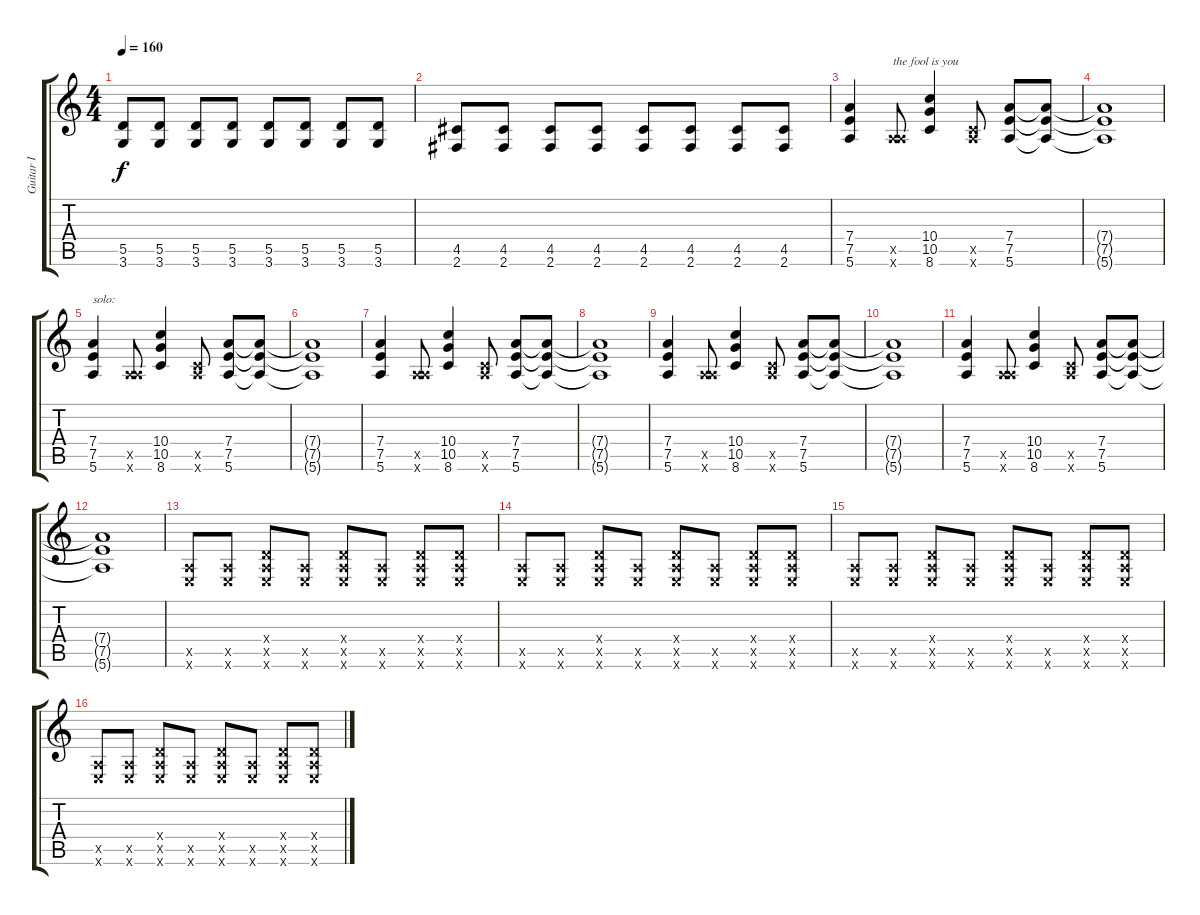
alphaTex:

\track ("Guitar I" "Guitar I") {instrument distortionguitar}
\staff {score tabs}
\tuning (E4 B3 G3 D3 A2 E2) {hide}
\ts (4 4)
\tempo 160
\clef g2
\ks c
(5.5 3.6).8{dy f} (5.5 3.6).8 (5.5 3.6).8 (5.5 3.6).8 (5.5 3.6).8 (5.5 3.6).8 (5.5 3.6).8 (5.5 3.6).8 |
(4.5 2.6).8 (4.5 2.6).8 (4.5 2.6).8 (4.5 2.6).8 (4.5 2.6).8 (4.5 2.6).8 (4.5 2.6).8 (4.5 2.6).8 |
(7.4 7.5 5.6).4 (0.5{x} 5.6{x}).8{txt "the fool is you"} (10.4 10.5 8.6).4 (0.5{x} 8.6{x}).8 (7.4 7.5 5.6).8 (7.4{t} 7.5{t} 5.6{t}).8 |
(7.4{t} 7.5{t} 5.6{t}).1 |
(7.4 7.5 5.6).4{txt "solo:"} (0.5{x} 5.6{x}).8 (10.4 10.5 8.6).4 (0.5{x} 8.6{x}).8 (7.4 7.5 5.6).8 (7.4{t} 7.5{t} 5.6{t}).8 |
(7.4{t} 7.5{t} 5.6{t}).1 |
(7.4 7.5 5.6).4 (0.5{x} 5.6{x}).8 (10.4 10.5 8.6).4 (0.5{x} 8.6{x}).8 (7.4 7.5 5.6).8 (7.4{t} 7.5{t} 5.6{t}).8 |
(7.4{t} 7.5{t} 5.6{t}).1 |
(7.4 7.5 5.6).4 (0.5{x} 5.6{x}).8 (10.4 10.5 8.6).4 (0.5{x} 8.6{x}).8 (7.4 7.5 5.6).8 (7.4{t} 7.5{t} 5.6{t}).8 |
(7.4{t} 7.5{t} 5.6{t}).1 |
(7.4 7.5 5.6).4 (0.5{x} 5.6{x}).8 (10.4 10.5 8.6).4 (0.5{x} 8.6{x}).8 (7.4 7.5 5.6).8 (7.4{t} 7.5{t} 5.6{t}).8 |
(7.4{t} 7.5{t} 5.6{t}).1 |
(0.5{x} 0.6{x}).8 (0.5{x} 0.6{x}).8 (0.4{x} 0.5{x} 0.6{x}).8 (0.5{x} 0.6{x}).8 (0.4{x} 0.5{x} 0.6{x}).8 (0.5{x} 0.6{x}).8 (0.4{x} 0.5{x} 0.6{x}).8 (0.4{x} 0.5{x} 0.6{x}).8 |
(0.5{x} 0.6{x}).8 (0.5{x} 0.6{x}).8 (0.4{x} 0.5{x} 0.6{x}).8 (0.5{x} 0.6{x}).8 (0.4{x} 0.5{x} 0.6{x}).8 (0.5{x} 0.6{x}).8 (0.4{x} 0.5{x} 0.6{x}).8 (0.4{x} 0.5{x} 0.6{x}).8 |
(0.5{x} 0.6{x}).8 (0.5{x} 0.6{x}).8 (0.4{x} 0.5{x} 0.6{x}).8 (0.5{x} 0.6{x}).8 (0.4{x} 0.5{x} 0.6{x}).8 (0.5{x} 0.6{x}).8 (0.4{x} 0.5{x} 0.6{x}).8 (0.4{x} 0.5{x} 0.6{x}).8 |
(0.5{x} 0.6{x}).8 (0.5{x} 0.6{x}).8 (0.4{x} 0.5{x} 0.6{x}).8 (0.5{x} 0.6{x}).8 (0.4{x} 0.5{x} 0.6{x}).8 (0.5{x} 0.6{x}).8 (0.4{x} 0.5{x} 0.6{x}).8 (0.4{x} 0.5{x} 0.6{x}).8
